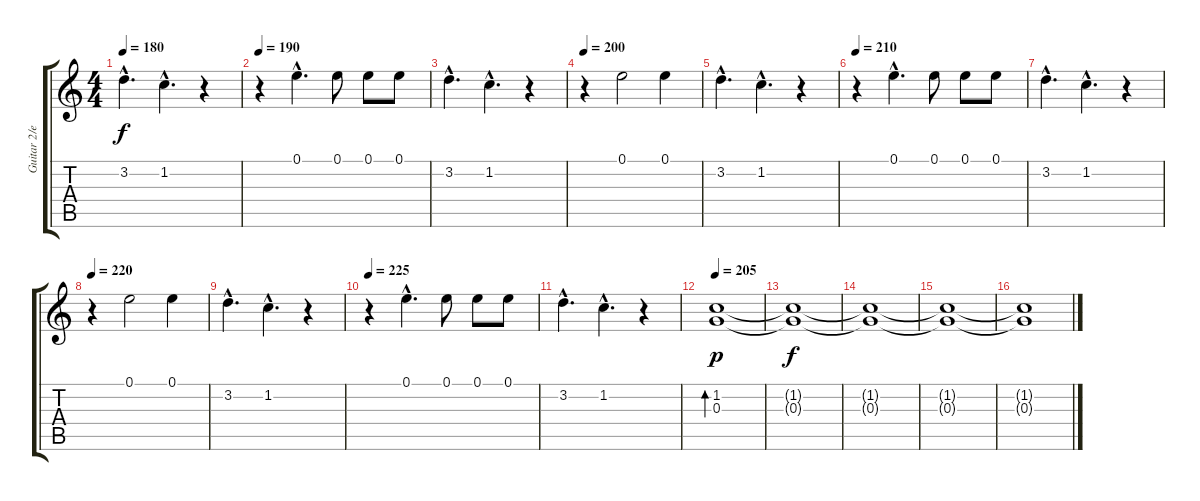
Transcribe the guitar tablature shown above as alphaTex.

\track ("Guitar 2/extra voice" "Guitar 2/e") {instrument electricguitarclean}
\staff {score tabs}
\tuning (E4 B3 G3 D3 A2 E2) {hide}
\ts (4 4)
\tempo 180
\clef g2
\ks c
3.2{hac}.4{d dy f} 1.2{hac}.4{d} r.4 |
\tempo 190
r.4 0.1{hac}.4{d volume 11 instrument flute} 0.1.8 0.1.8 0.1.8 |
3.2{hac}.4{d} 1.2{hac}.4{d} r.4 |
\tempo 200
r.4 0.1.2 0.1.4 |
3.2{hac}.4{d} 1.2{hac}.4{d} r.4 |
\tempo 210
r.4 0.1{hac}.4{d volume 11 instrument flute} 0.1.8 0.1.8 0.1.8 |
3.2{hac}.4{d} 1.2{hac}.4{d} r.4 |
\tempo 220
r.4 0.1.2 0.1.4 |
3.2{hac}.4{d} 1.2{hac}.4{d} r.4 |
\tempo 225
r.4 0.1{hac}.4{d volume 11 instrument flute} 0.1.8 0.1.8 0.1.8 |
3.2{hac}.4{d} 1.2{hac}.4{d} r.4 |
\tempo 205
(1.2 0.3).1{bd 240 dy p volume 13 balance 8 instrument electricguitarclean} |
(1.2{t} 0.3{t}).1{dy f} |
(1.2{t} 0.3{t}).1 |
(1.2{t} 0.3{t}).1 |
(1.2{t} 0.3{t}).1
